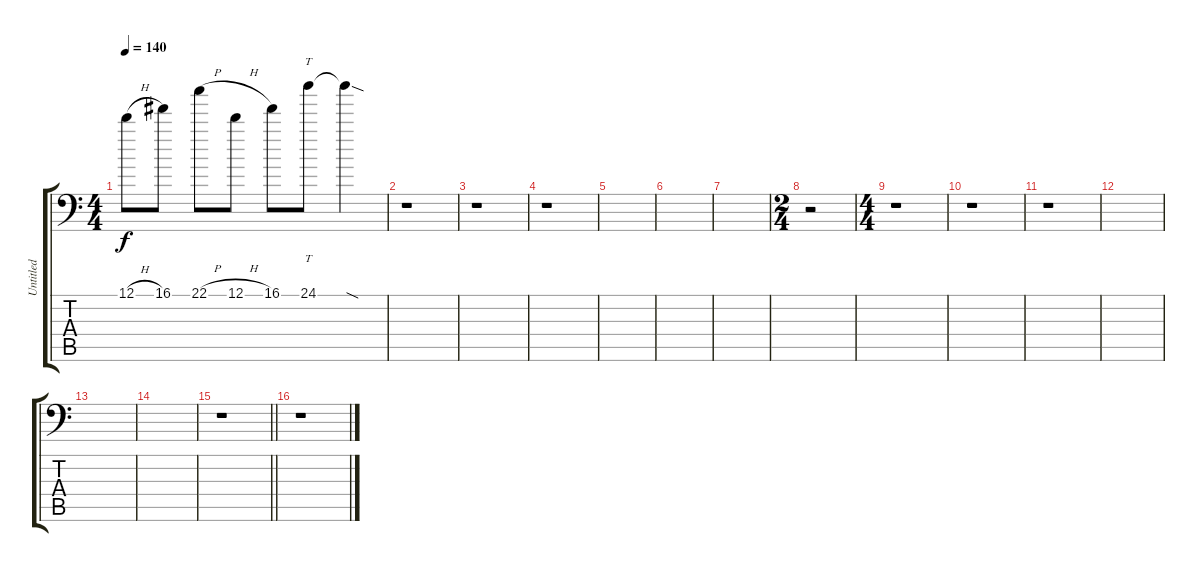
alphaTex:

\track ("Untitled" "Untitled") {instrument distortionguitar}
\staff {score tabs}
\tuning (D4 A3 F3 C3 G2 Bb1) {hide}
\ts (4 4)
\tempo 140
\clef f4
\ks c
12.1{h}.8{dy f} 16.1.8 22.1{h}.8 12.1{h}.8 16.1.8 24.1.8{tt} 24.1{sod t}.4 |
r.1 |
r.1 |
r.1 |
|
|
|
\ts (2 4)
r.2 |
\ts (4 4)
r.1 |
r.1 |
r.1 |
|
|
|
\barLineRight lightlight
r.1 |
r.1
